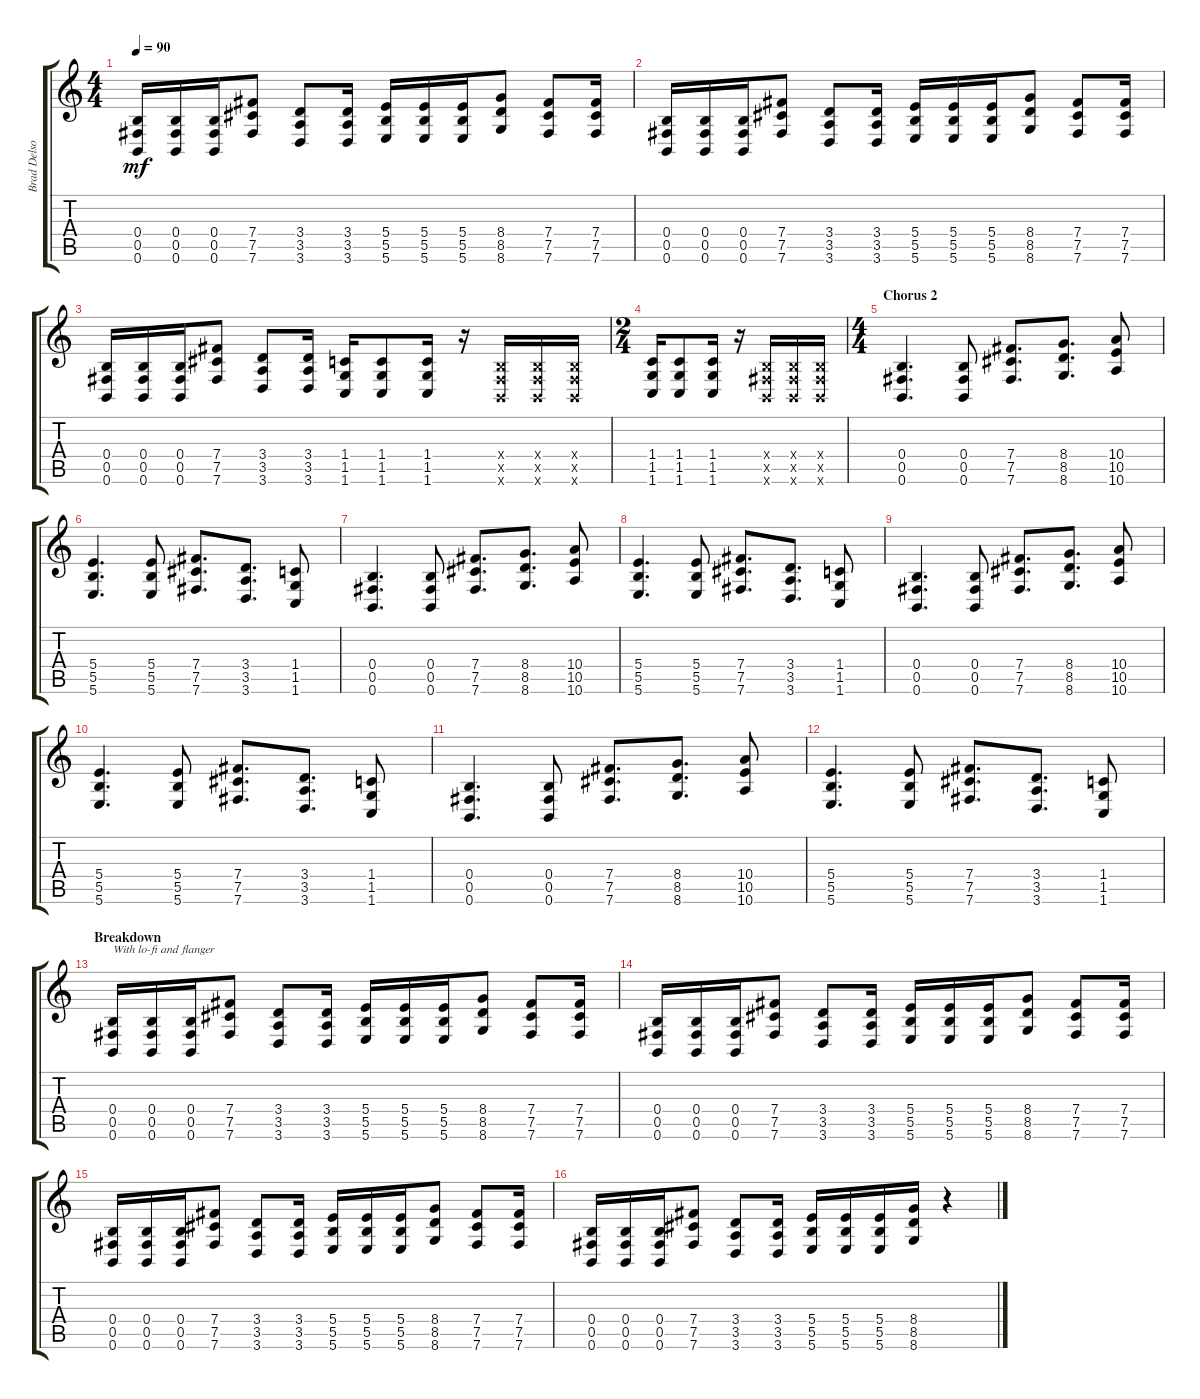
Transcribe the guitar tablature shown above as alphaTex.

\track ("Brad Delson (Guitar)" "Brad Delso") {instrument distortionguitar}
\staff {score tabs}
\tuning (Db4 Ab3 E3 B2 Gb2 B1) {hide}
\ts (4 4)
\tempo 90
\clef g2
\ks c
(0.4 0.5 0.6).16{dy mf} (0.4 0.5 0.6).16 (0.4 0.5 0.6).16 (7.4 7.5 7.6).8 (3.4 3.5 3.6).8 (3.4 3.5 3.6).16 (5.4 5.5 5.6).16 (5.4 5.5 5.6).16 (5.4 5.5 5.6).16 (8.4 8.5 8.6).8 (7.4 7.5 7.6).8 (7.4 7.5 7.6).16 |
(0.4 0.5 0.6).16 (0.4 0.5 0.6).16 (0.4 0.5 0.6).16 (7.4 7.5 7.6).8 (3.4 3.5 3.6).8 (3.4 3.5 3.6).16 (5.4 5.5 5.6).16 (5.4 5.5 5.6).16 (5.4 5.5 5.6).16 (8.4 8.5 8.6).8 (7.4 7.5 7.6).8 (7.4 7.5 7.6).16 |
(0.4 0.5 0.6).16 (0.4 0.5 0.6).16 (0.4 0.5 0.6).16 (7.4 7.5 7.6).8 (3.4 3.5 3.6).8 (3.4 3.5 3.6).16 (1.4 1.5 1.6).16 (1.4 1.5 1.6).8 (1.4 1.5 1.6).16 r.16 (0.4{x} 0.5{x} 0.6{x}).16 (0.4{x} 0.5{x} 0.6{x}).16 (0.4{x} 0.5{x} 0.6{x}).16 |
\ts (2 4)
(1.4 1.5 1.6).16 (1.4 1.5 1.6).8 (1.4 1.5 1.6).16 r.16 (0.4{x} 0.5{x} 0.6{x}).16 (0.4{x} 0.5{x} 0.6{x}).16 (0.4{x} 0.5{x} 0.6{x}).16 |
\ts (4 4)
\section ("" "Chorus 2")
(0.4 0.5 0.6).4{d} (0.4 0.5 0.6).8 (7.4 7.5 7.6).8{d} (8.4 8.5 8.6).8{d} (10.4 10.5 10.6).8 |
(5.4 5.5 5.6).4{d} (5.4 5.5 5.6).8 (7.4 7.5 7.6).8{d} (3.4 3.5 3.6).8{d} (1.4 1.5 1.6).8 |
(0.4 0.5 0.6).4{d} (0.4 0.5 0.6).8 (7.4 7.5 7.6).8{d} (8.4 8.5 8.6).8{d} (10.4 10.5 10.6).8 |
(5.4 5.5 5.6).4{d} (5.4 5.5 5.6).8 (7.4 7.5 7.6).8{d} (3.4 3.5 3.6).8{d} (1.4 1.5 1.6).8 |
(0.4 0.5 0.6).4{d} (0.4 0.5 0.6).8 (7.4 7.5 7.6).8{d} (8.4 8.5 8.6).8{d} (10.4 10.5 10.6).8 |
(5.4 5.5 5.6).4{d} (5.4 5.5 5.6).8 (7.4 7.5 7.6).8{d} (3.4 3.5 3.6).8{d} (1.4 1.5 1.6).8 |
(0.4 0.5 0.6).4{d} (0.4 0.5 0.6).8 (7.4 7.5 7.6).8{d} (8.4 8.5 8.6).8{d} (10.4 10.5 10.6).8 |
(5.4 5.5 5.6).4{d} (5.4 5.5 5.6).8 (7.4 7.5 7.6).8{d} (3.4 3.5 3.6).8{d} (1.4 1.5 1.6).8 |
\section ("" "Breakdown")
(0.4 0.5 0.6).16{txt "With lo-fi and flanger"} (0.4 0.5 0.6).16 (0.4 0.5 0.6).16 (7.4 7.5 7.6).8 (3.4 3.5 3.6).8 (3.4 3.5 3.6).16 (5.4 5.5 5.6).16 (5.4 5.5 5.6).16 (5.4 5.5 5.6).16 (8.4 8.5 8.6).8 (7.4 7.5 7.6).8 (7.4 7.5 7.6).16 |
(0.4 0.5 0.6).16 (0.4 0.5 0.6).16 (0.4 0.5 0.6).16 (7.4 7.5 7.6).8 (3.4 3.5 3.6).8 (3.4 3.5 3.6).16 (5.4 5.5 5.6).16 (5.4 5.5 5.6).16 (5.4 5.5 5.6).16 (8.4 8.5 8.6).8 (7.4 7.5 7.6).8 (7.4 7.5 7.6).16 |
(0.4 0.5 0.6).16 (0.4 0.5 0.6).16 (0.4 0.5 0.6).16 (7.4 7.5 7.6).8 (3.4 3.5 3.6).8 (3.4 3.5 3.6).16 (5.4 5.5 5.6).16 (5.4 5.5 5.6).16 (5.4 5.5 5.6).16 (8.4 8.5 8.6).8 (7.4 7.5 7.6).8 (7.4 7.5 7.6).16 |
(0.4 0.5 0.6).16 (0.4 0.5 0.6).16 (0.4 0.5 0.6).16 (7.4 7.5 7.6).8 (3.4 3.5 3.6).8 (3.4 3.5 3.6).16 (5.4 5.5 5.6).16 (5.4 5.5 5.6).16 (5.4 5.5 5.6).16 (8.4 8.5 8.6).16 r.4
